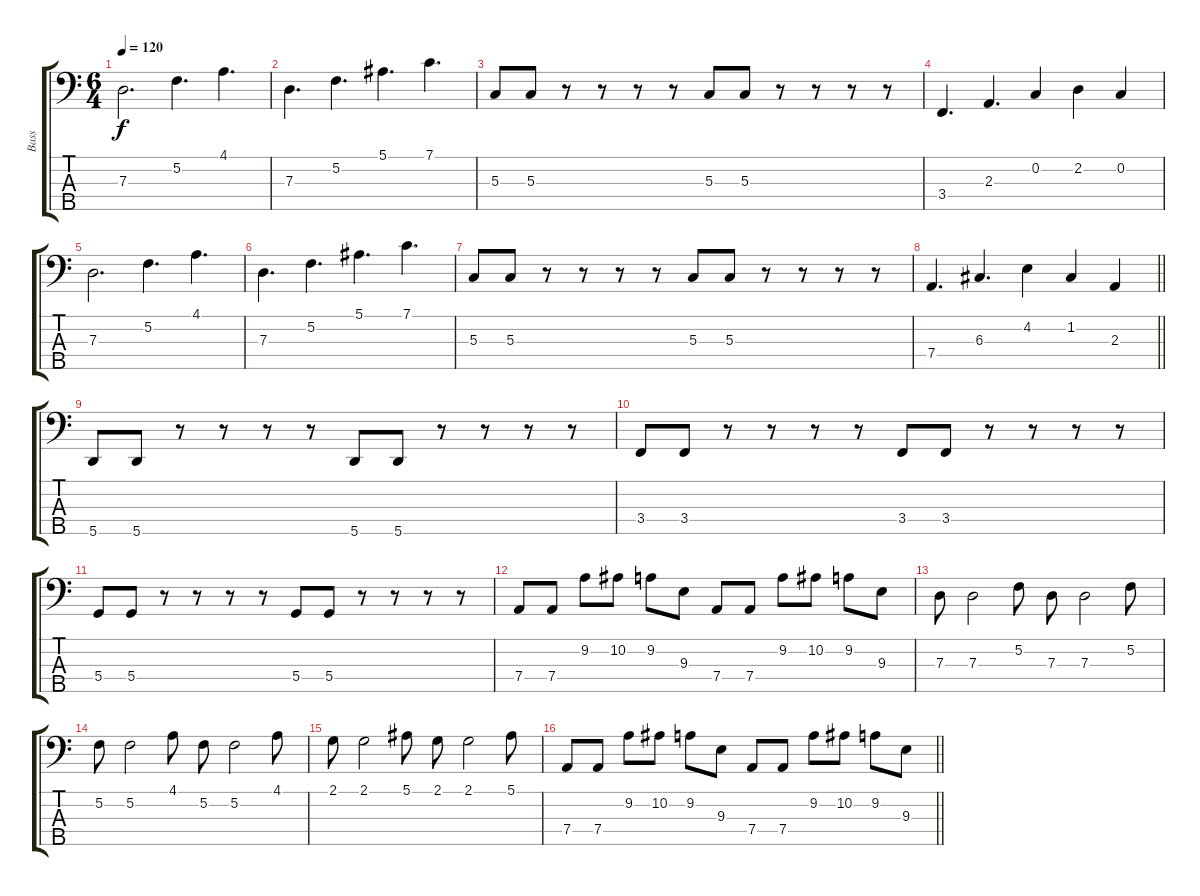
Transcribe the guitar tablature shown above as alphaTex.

\track ("Bass" "Bass") {instrument electricbassfinger}
\staff {score tabs}
\tuning (F2 C2 G1 D1 A0) {hide}
\ts (6 4)
\tempo 120
\clef f4
\ks c
7.3.2{d dy f} 5.2.4{d} 4.1.4{d} |
7.3.4{d} 5.2.4{d} 5.1.4{d} 7.1.4{d} |
5.3.8 5.3.8 r.8 r.8 r.8 r.8 5.3.8 5.3.8 r.8 r.8 r.8 r.8 |
3.4.4{d} 2.3.4{d} 0.2.4 2.2.4 0.2.4 |
7.3.2{d} 5.2.4{d} 4.1.4{d} |
7.3.4{d} 5.2.4{d} 5.1.4{d} 7.1.4{d} |
5.3.8 5.3.8 r.8 r.8 r.8 r.8 5.3.8 5.3.8 r.8 r.8 r.8 r.8 |
\barLineRight lightlight
7.4.4{d} 6.3.4{d} 4.2.4 1.2.4 2.3.4 |
5.5.8 5.5.8 r.8 r.8 r.8 r.8 5.5.8 5.5.8 r.8 r.8 r.8 r.8 |
3.4.8 3.4.8 r.8 r.8 r.8 r.8 3.4.8 3.4.8 r.8 r.8 r.8 r.8 |
5.4.8 5.4.8 r.8 r.8 r.8 r.8 5.4.8 5.4.8 r.8 r.8 r.8 r.8 |
7.4.8 7.4.8 9.2.8 10.2.8 9.2.8 9.3.8 7.4.8 7.4.8 9.2.8 10.2.8 9.2.8 9.3.8 |
7.3.8 7.3.2 5.2.8 7.3.8 7.3.2 5.2.8 |
5.2.8 5.2.2 4.1.8 5.2.8 5.2.2 4.1.8 |
2.1.8 2.1.2 5.1.8 2.1.8 2.1.2 5.1.8 |
\barLineRight lightlight
7.4.8 7.4.8 9.2.8 10.2.8 9.2.8 9.3.8 7.4.8 7.4.8 9.2.8 10.2.8 9.2.8 9.3.8
